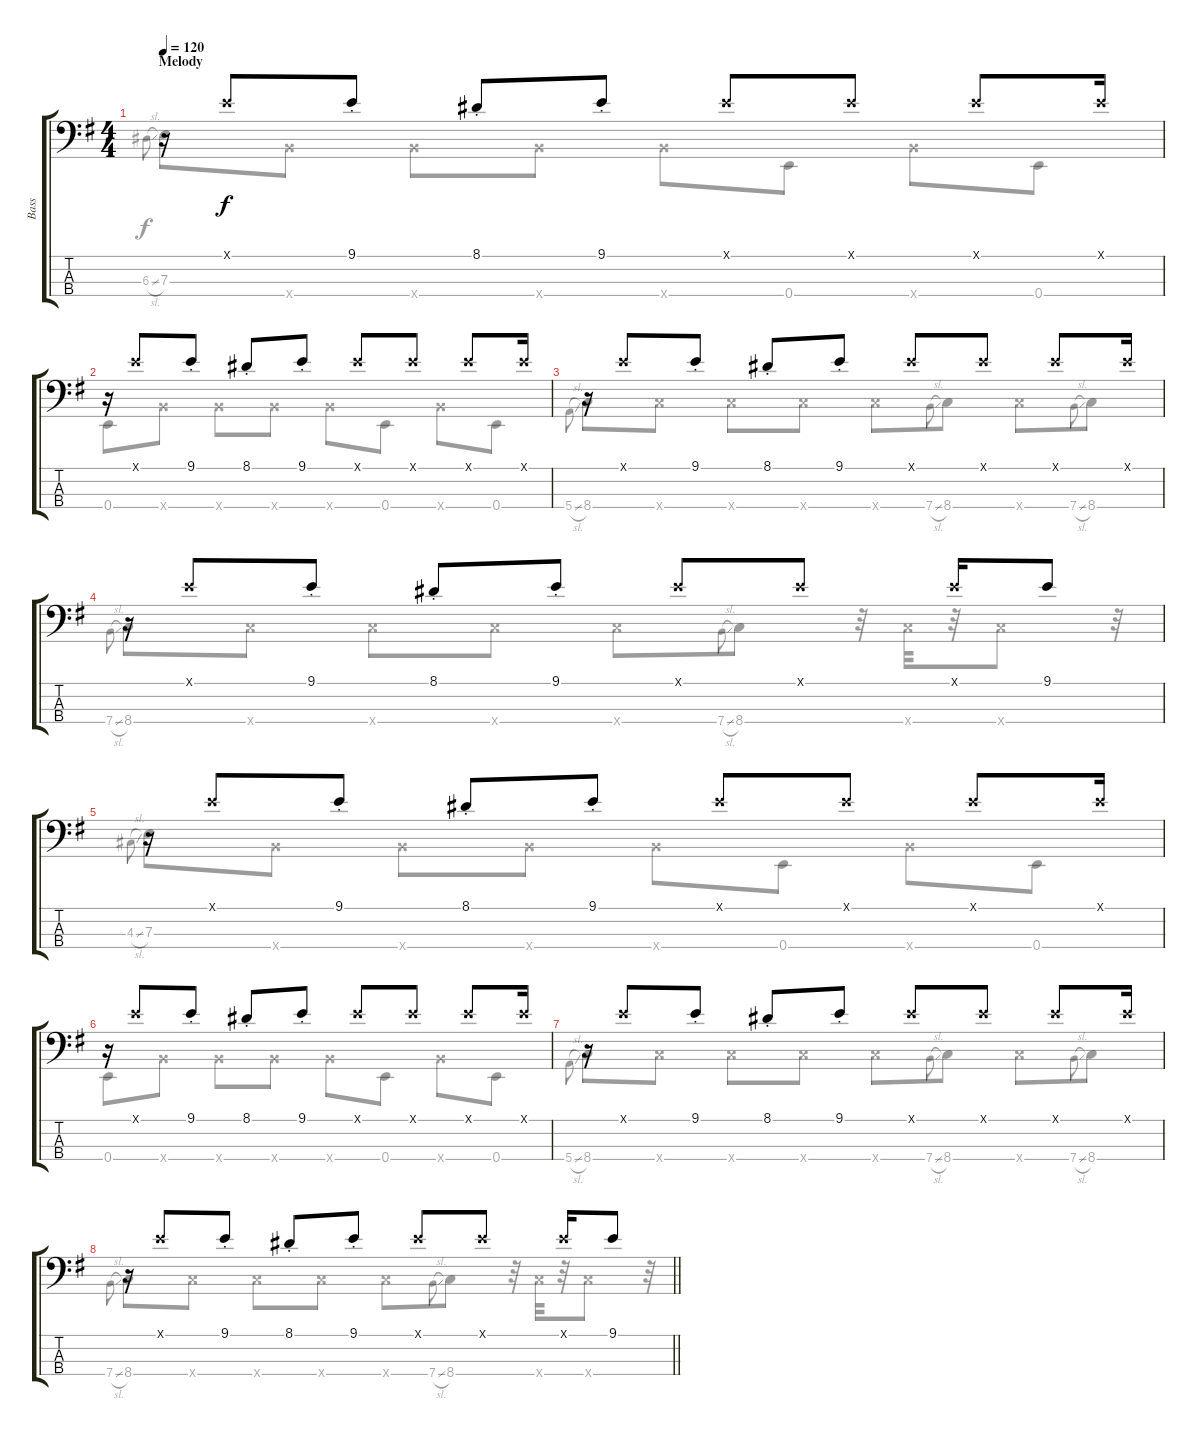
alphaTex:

\track ("Bass" "Bass") {instrument electricbassfinger}
\staff {score tabs}
\tuning (G2 D2 A1 E1) {hide}
\voice
\ts (4 4)
\section ("" "Melody")
\tempo 120
\clef f4
\ks g
r.16{dy f} 9.1{x}.8 9.1{st}.8 8.1{st}.8 9.1{st}.8 9.1{x}.8 9.1{x}.8 9.1{x}.8 9.1{x}.16 |
r.16 9.1{x}.8 9.1{st}.8 8.1{st}.8 9.1{st}.8 9.1{x}.8 9.1{x}.8 9.1{x}.8 9.1{x}.16 |
r.16 9.1{x}.8 9.1{st}.8 8.1{st}.8 9.1{st}.8 9.1{x}.8 9.1{x}.8 9.1{x}.8 9.1{x}.16 |
r.16 9.1{x}.8 9.1{st}.8 8.1{st}.8 9.1{st}.8 9.1{x}.8 9.1{x}.8 9.1{x}.16 9.1.8 |
r.16 9.1{x}.8 9.1{st}.8 8.1{st}.8 9.1{st}.8 9.1{x}.8 9.1{x}.8 9.1{x}.8 9.1{x}.16 |
r.16 9.1{x}.8 9.1{st}.8 8.1{st}.8 9.1{st}.8 9.1{x}.8 9.1{x}.8 9.1{x}.8 9.1{x}.16 |
r.16 9.1{x}.8 9.1{st}.8 8.1{st}.8 9.1{st}.8 9.1{x}.8 9.1{x}.8 9.1{x}.8 9.1{x}.16 |
\barLineRight lightlight
r.16 9.1{x}.8 9.1{st}.8 8.1{st}.8 9.1{st}.8 9.1{x}.8 9.1{x}.8 9.1{x}.16 9.1.8
\voice
\clef f4
\ottava regular
\simile none
\ks g
6.3{sl}.8{gr onbeat dy f} 7.3.8 7.4{x}.8 7.4{x}.8 7.4{x}.8 7.4{x}.8 0.4.8 7.4{x}.8 0.4.8 |
0.4.8 7.4{x}.8 7.4{x}.8 7.4{x}.8 7.4{x}.8 0.4.8 7.4{x}.8 0.4.8 |
5.4{sl}.8{gr onbeat} 8.4.8 8.4{x}.8 8.4{x}.8 8.4{x}.8 8.4{x}.8 7.4{sl}.8{gr onbeat} 8.4.8 8.4{x}.8 7.4{sl}.8{gr onbeat} 8.4.8 |
7.4{sl}.8{gr onbeat} 8.4.8 8.4{x}.8 8.4{x}.8 8.4{x}.8 8.4{x}.8 7.4{sl}.8{gr onbeat} 8.4.8 r.32 8.4{x}.32 r.32 8.4{x}.8 r.32 |
4.3{sl}.8{gr onbeat} 7.3.8 7.4{x}.8 7.4{x}.8 7.4{x}.8 7.4{x}.8 0.4.8 7.4{x}.8 0.4.8 |
0.4.8 7.4{x}.8 7.4{x}.8 7.4{x}.8 7.4{x}.8 0.4.8 7.4{x}.8 0.4.8 |
5.4{sl}.8{gr onbeat} 8.4.8 8.4{x}.8 8.4{x}.8 8.4{x}.8 8.4{x}.8 7.4{sl}.8{gr onbeat} 8.4.8 8.4{x}.8 7.4{sl}.8{gr onbeat} 8.4.8 |
\barLineRight lightlight
7.4{sl}.8{gr onbeat} 8.4.8 8.4{x}.8 8.4{x}.8 8.4{x}.8 8.4{x}.8 7.4{sl}.8{gr onbeat} 8.4.8 r.32 8.4{x}.32 r.32 8.4{x}.8 r.32
